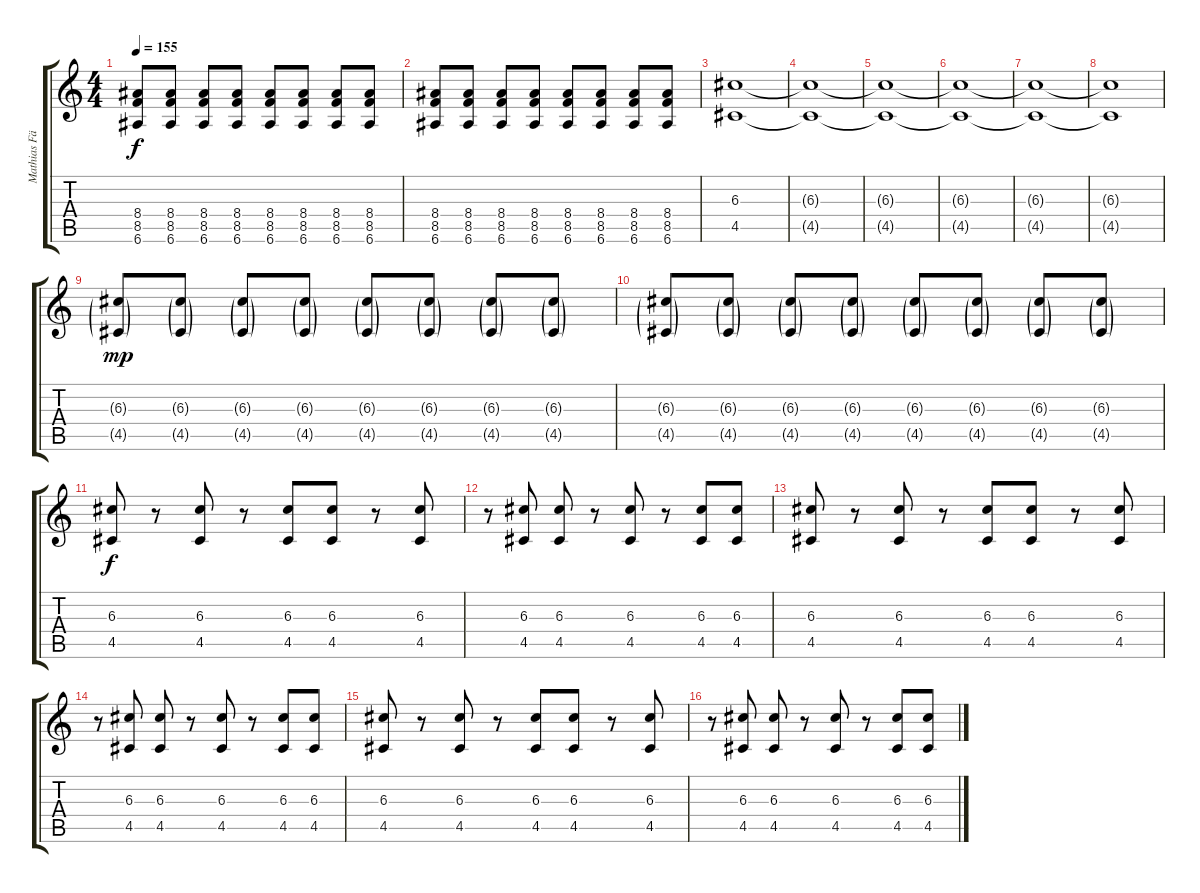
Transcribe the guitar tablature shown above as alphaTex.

\track ("Mathias Färm Rhytm" "Mathias Fä") {instrument distortionguitar}
\staff {score tabs}
\tuning (E4 B3 G3 D3 A2 E2) {hide}
\ts (4 4)
\tempo 155
\clef g2
\ks c
(8.4 8.5 6.6).8{dy f} (8.4 8.5 6.6).8 (8.4 8.5 6.6).8 (8.4 8.5 6.6).8 (8.4 8.5 6.6).8 (8.4 8.5 6.6).8 (8.4 8.5 6.6).8 (8.4 8.5 6.6).8 |
(8.4 8.5 6.6).8 (8.4 8.5 6.6).8 (8.4 8.5 6.6).8 (8.4 8.5 6.6).8 (8.4 8.5 6.6).8 (8.4 8.5 6.6).8 (8.4 8.5 6.6).8 (8.4 8.5 6.6).8 |
(6.3 4.5).1 |
(6.3{t} 4.5{t}).1 |
(6.3{t} 4.5{t}).1 |
(6.3{t} 4.5{t}).1 |
(6.3{t} 4.5{t}).1 |
(6.3{t} 4.5{t}).1 |
(6.3{g} 4.5{g}).8{dy mp} (6.3{g} 4.5{g}).8 (6.3{g} 4.5{g}).8 (6.3{g} 4.5{g}).8 (6.3{g} 4.5{g}).8 (6.3{g} 4.5{g}).8 (6.3{g} 4.5{g}).8 (6.3{g} 4.5{g}).8 |
(6.3{g} 4.5{g}).8 (6.3{g} 4.5{g}).8 (6.3{g} 4.5{g}).8 (6.3{g} 4.5{g}).8 (6.3{g} 4.5{g}).8 (6.3{g} 4.5{g}).8 (6.3{g} 4.5{g}).8 (6.3{g} 4.5{g}).8 |
(6.3 4.5).8{dy f} r.8 (6.3 4.5).8 r.8 (6.3 4.5).8 (6.3 4.5).8 r.8 (6.3 4.5).8 |
r.8 (6.3 4.5).8 (6.3 4.5).8 r.8 (6.3 4.5).8 r.8 (6.3 4.5).8 (6.3 4.5).8 |
(6.3 4.5).8 r.8 (6.3 4.5).8 r.8 (6.3 4.5).8 (6.3 4.5).8 r.8 (6.3 4.5).8 |
r.8 (6.3 4.5).8 (6.3 4.5).8 r.8 (6.3 4.5).8 r.8 (6.3 4.5).8 (6.3 4.5).8 |
(6.3 4.5).8 r.8 (6.3 4.5).8 r.8 (6.3 4.5).8 (6.3 4.5).8 r.8 (6.3 4.5).8 |
r.8 (6.3 4.5).8 (6.3 4.5).8 r.8 (6.3 4.5).8 r.8 (6.3 4.5).8 (6.3 4.5).8
